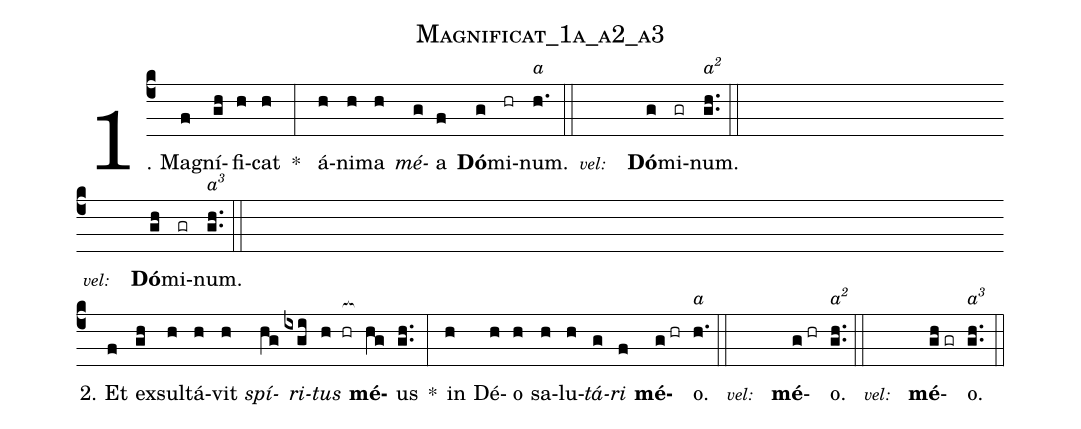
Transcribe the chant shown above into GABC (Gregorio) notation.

name:Magnificat_1a_a2_a3;
%%
(c4) 1. Ma(f)gní(gh)fi(h)cat(h) * (:) á(h)ni(h)ma(h) <i>mé</i>(g)a(f) <b>Dó</b>(g)mi(hr)num.<alt>a</alt>(h.) (::) <v>\footnotesize\textit{vel:}</v> (////) <eu> <b>Dó</b>(g)mi(gr)num.</eu><alt>a\textsuperscript{2}</alt>(gh..) (::) (Z-) <v>\footnotesize\textit{vel:}</v> (////) <eu> <b>Dó</b>(gh)mi(gr)num.</eu><alt>a\textsuperscript{3}</alt>(gh..) (::) (Z-)
2. Et(f) ex(gh)sul(h)tá(h)vit(h) <i>spí</i>(hg)<i>ri</i>(ixgi)<i>tus</i>(h hr[ocb:1{]) <b>mé</b>(hg[ocb:0}])us(gh..)  *(:) in(h) Dé(h)o(h) sa(h)lu(h)<i>tá</i>(g)<i>ri</i>(f) <b>mé</b>(g//hr)o.<alt>a</alt>(h.) (::) <v>\footnotesize\textit{vel:}</v> (////) <eu> <b>mé</b>(g//hr)o.<alt>a\textsuperscript{2}</alt></eu>(gh..) (::)  <v>\footnotesize\textit{vel:} </v>(////) <eu> <b>mé</b>(gh//gr)</eu>o.<alt>a\textsuperscript{3}</alt>(gh..) (::)
